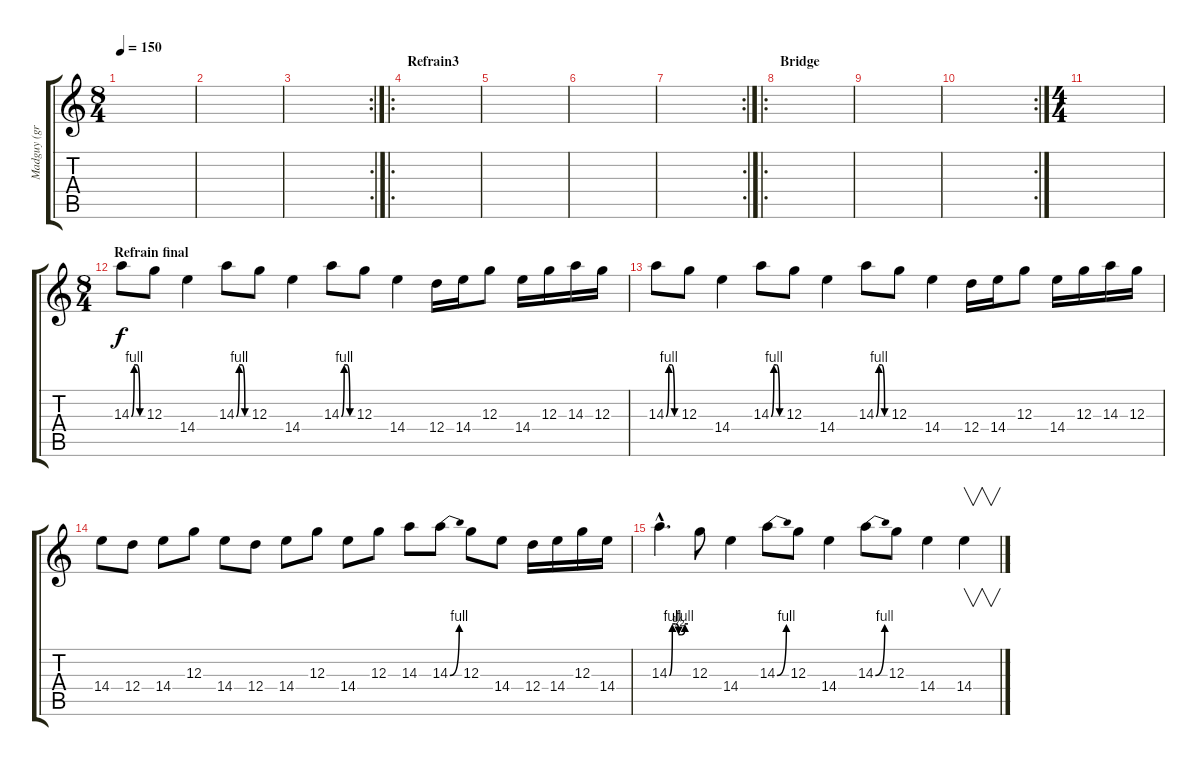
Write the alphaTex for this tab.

\track ("Madguy (gratte sèche)" "Madguy (gr") {instrument acousticguitarsteel}
\staff {score tabs}
\tuning (E4 B3 G3 D3 A2 E2) {hide}
\ts (8 4)
\tempo 150
\clef g2
\ks c
|
|
\rc 2
|
\ro
\section ("" "Refrain3")
|
|
|
\rc 2
|
\ro
\section ("" "Bridge")
|
|
\rc 2
|
\ts (4 4)
|
\ts (8 4)
\section ("" "Refrain final")
14.3{be (custom 0 0 15 4 30 4 45 0 60 0)}.8{dy f instrument overdrivenguitar} 12.3.8 14.4.4 14.3{be (custom 0 0 15 4 30 4 45 0 60 0)}.8 12.3.8 14.4.4 14.3{be (custom 0 0 15 4 30 4 45 0 60 0)}.8 12.3.8 14.4.4 12.4.16 14.4.16 12.3.8 14.4.16 12.3.16 14.3.16 12.3.16 |
14.3{be (custom 0 0 15 4 30 4 45 0 60 0)}.8 12.3.8 14.4.4 14.3{be (custom 0 0 15 4 30 4 45 0 60 0)}.8 12.3.8 14.4.4 14.3{be (custom 0 0 15 4 30 4 45 0 60 0)}.8 12.3.8 14.4.4 12.4.16 14.4.16 12.3.8 14.4.16 12.3.16 14.3.16 12.3.16 |
14.4.8 12.4.8 14.4.8 12.3.8 14.4.8 12.4.8 14.4.8 12.3.8 14.4.8 12.3.8 14.3.8 14.3{be (bend 0 0 60 4)}.8 12.3.8 14.4.8 12.4.16 14.4.16 12.3.16 14.4.16 |
14.3{be (custom 0 0 10 4 20 4 30 2 35 2 40 2 50 4 60 4) hac}.4{d} 12.3.8 14.4.4 14.3{be (bend 0 0 60 4)}.8 12.3.8 14.4.4 14.3{be (bend 0 0 60 4)}.8 12.3.8 14.4.4 14.4.4{v}
